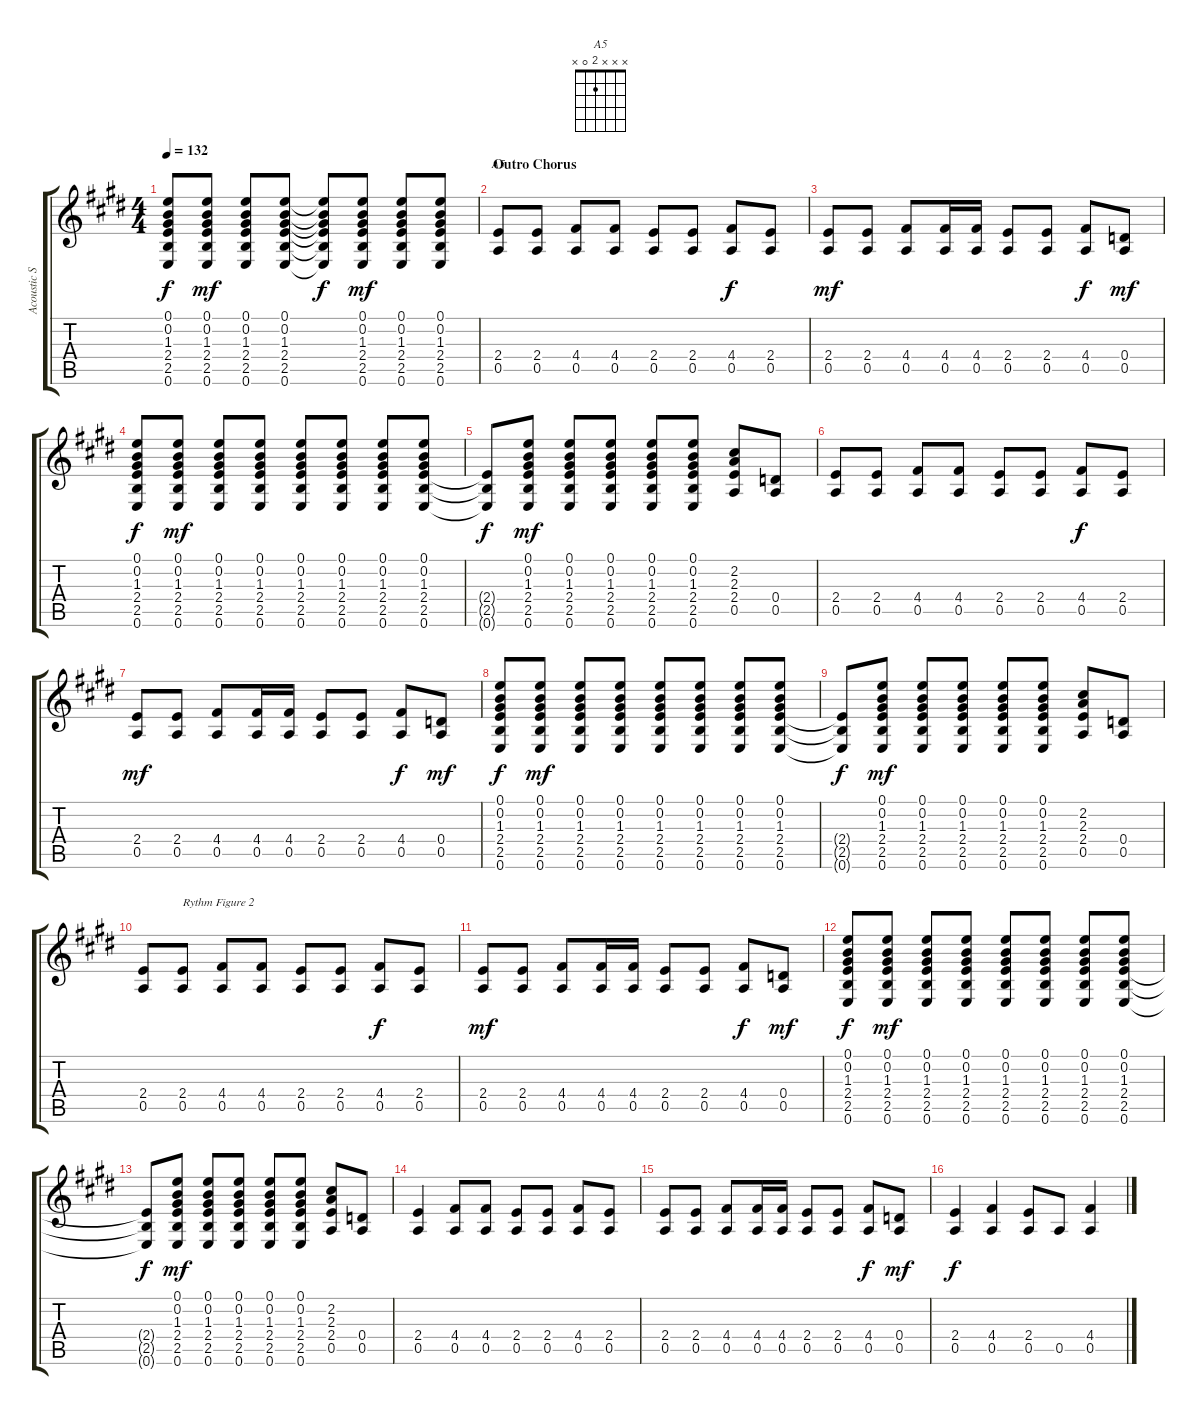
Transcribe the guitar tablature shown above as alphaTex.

\track ("Acoustic Strumming [Guitar V]" "Acoustic S") {instrument acousticguitarsteel}
\staff {score tabs}
\tuning (E4 B3 G3 D3 A2 E2) {hide}
\chord ("A5" x x x 2 0 x)
\ts (4 4)
\tempo 132
\clef g2
\ks e
(0.1 0.2 1.3 2.4 2.5 0.6).8{dy f} (0.1 0.2 1.3 2.4 2.5 0.6).8{dy mf} (0.1 0.2 1.3 2.4 2.5 0.6).8 (0.1 0.2 1.3 2.4 2.5 0.6).8 (0.1{t} 0.2{t} 1.3{t} 2.4{t} 2.5{t} 0.6{t}).8{dy f} (0.1 0.2 1.3 2.4 2.5 0.6).8{dy mf} (0.1 0.2 1.3 2.4 2.5 0.6).8 (0.1 0.2 1.3 2.4 2.5 0.6).8 |
\section ("" "Outro Chorus")
(2.4 0.5).8{ch "A5"} (2.4 0.5).8 (4.4 0.5).8 (4.4 0.5).8 (2.4 0.5).8 (2.4 0.5).8 (4.4 0.5).8{dy f} (2.4 0.5).8 |
(2.4 0.5).8{dy mf} (2.4 0.5).8 (4.4 0.5).8 (4.4 0.5).16 (4.4 0.5).16 (2.4 0.5).8 (2.4 0.5).8 (4.4 0.5).8{dy f} (0.4 0.5).8{dy mf} |
(0.1 0.2 1.3 2.4 2.5 0.6).8{dy f} (0.1 0.2 1.3 2.4 2.5 0.6).8{dy mf} (0.1 0.2 1.3 2.4 2.5 0.6).8 (0.1 0.2 1.3 2.4 2.5 0.6).8 (0.1 0.2 1.3 2.4 2.5 0.6).8 (0.1 0.2 1.3 2.4 2.5 0.6).8 (0.1 0.2 1.3 2.4 2.5 0.6).8 (0.1 0.2 1.3 2.4 2.5 0.6).8 |
(2.4{t} 2.5{t} 0.6{t}).8{dy f} (0.1 0.2 1.3 2.4 2.5 0.6).8{dy mf} (0.1 0.2 1.3 2.4 2.5 0.6).8 (0.1 0.2 1.3 2.4 2.5 0.6).8 (0.1 0.2 1.3 2.4 2.5 0.6).8 (0.1 0.2 1.3 2.4 2.5 0.6).8 (2.2 2.3 2.4 0.5).8 (0.4 0.5).8 |
(2.4 0.5).8 (2.4 0.5).8 (4.4 0.5).8 (4.4 0.5).8 (2.4 0.5).8 (2.4 0.5).8 (4.4 0.5).8{dy f} (2.4 0.5).8 |
(2.4 0.5).8{dy mf} (2.4 0.5).8 (4.4 0.5).8 (4.4 0.5).16 (4.4 0.5).16 (2.4 0.5).8 (2.4 0.5).8 (4.4 0.5).8{dy f} (0.4 0.5).8{dy mf} |
(0.1 0.2 1.3 2.4 2.5 0.6).8{dy f} (0.1 0.2 1.3 2.4 2.5 0.6).8{dy mf} (0.1 0.2 1.3 2.4 2.5 0.6).8 (0.1 0.2 1.3 2.4 2.5 0.6).8 (0.1 0.2 1.3 2.4 2.5 0.6).8 (0.1 0.2 1.3 2.4 2.5 0.6).8 (0.1 0.2 1.3 2.4 2.5 0.6).8 (0.1 0.2 1.3 2.4 2.5 0.6).8 |
(2.4{t} 2.5{t} 0.6{t}).8{dy f} (0.1 0.2 1.3 2.4 2.5 0.6).8{dy mf} (0.1 0.2 1.3 2.4 2.5 0.6).8 (0.1 0.2 1.3 2.4 2.5 0.6).8 (0.1 0.2 1.3 2.4 2.5 0.6).8 (0.1 0.2 1.3 2.4 2.5 0.6).8 (2.2 2.3 2.4 0.5).8 (0.4 0.5).8 |
(2.4 0.5).8 (2.4 0.5).8{txt "Rythm Figure 2"} (4.4 0.5).8 (4.4 0.5).8 (2.4 0.5).8 (2.4 0.5).8 (4.4 0.5).8{dy f} (2.4 0.5).8 |
(2.4 0.5).8{dy mf} (2.4 0.5).8 (4.4 0.5).8 (4.4 0.5).16 (4.4 0.5).16 (2.4 0.5).8 (2.4 0.5).8 (4.4 0.5).8{dy f} (0.4 0.5).8{dy mf} |
(0.1 0.2 1.3 2.4 2.5 0.6).8{dy f} (0.1 0.2 1.3 2.4 2.5 0.6).8{dy mf} (0.1 0.2 1.3 2.4 2.5 0.6).8 (0.1 0.2 1.3 2.4 2.5 0.6).8 (0.1 0.2 1.3 2.4 2.5 0.6).8 (0.1 0.2 1.3 2.4 2.5 0.6).8 (0.1 0.2 1.3 2.4 2.5 0.6).8 (0.1 0.2 1.3 2.4 2.5 0.6).8 |
(2.4{t} 2.5{t} 0.6{t}).8{dy f} (0.1 0.2 1.3 2.4 2.5 0.6).8{dy mf} (0.1 0.2 1.3 2.4 2.5 0.6).8 (0.1 0.2 1.3 2.4 2.5 0.6).8 (0.1 0.2 1.3 2.4 2.5 0.6).8 (0.1 0.2 1.3 2.4 2.5 0.6).8 (2.2 2.3 2.4 0.5).8 (0.4 0.5).8 |
(2.4 0.5).4 (4.4 0.5).8 (4.4 0.5).8 (2.4 0.5).8 (2.4 0.5).8 (4.4 0.5).8 (2.4 0.5).8 |
(2.4 0.5).8 (2.4 0.5).8 (4.4 0.5).8 (4.4 0.5).16 (4.4 0.5).16 (2.4 0.5).8 (2.4 0.5).8 (4.4 0.5).8{dy f} (0.4 0.5).8{dy mf} |
(2.4 0.5).4{dy f} (4.4 0.5).4 (2.4 0.5).8 0.5.8 (4.4 0.5).4
